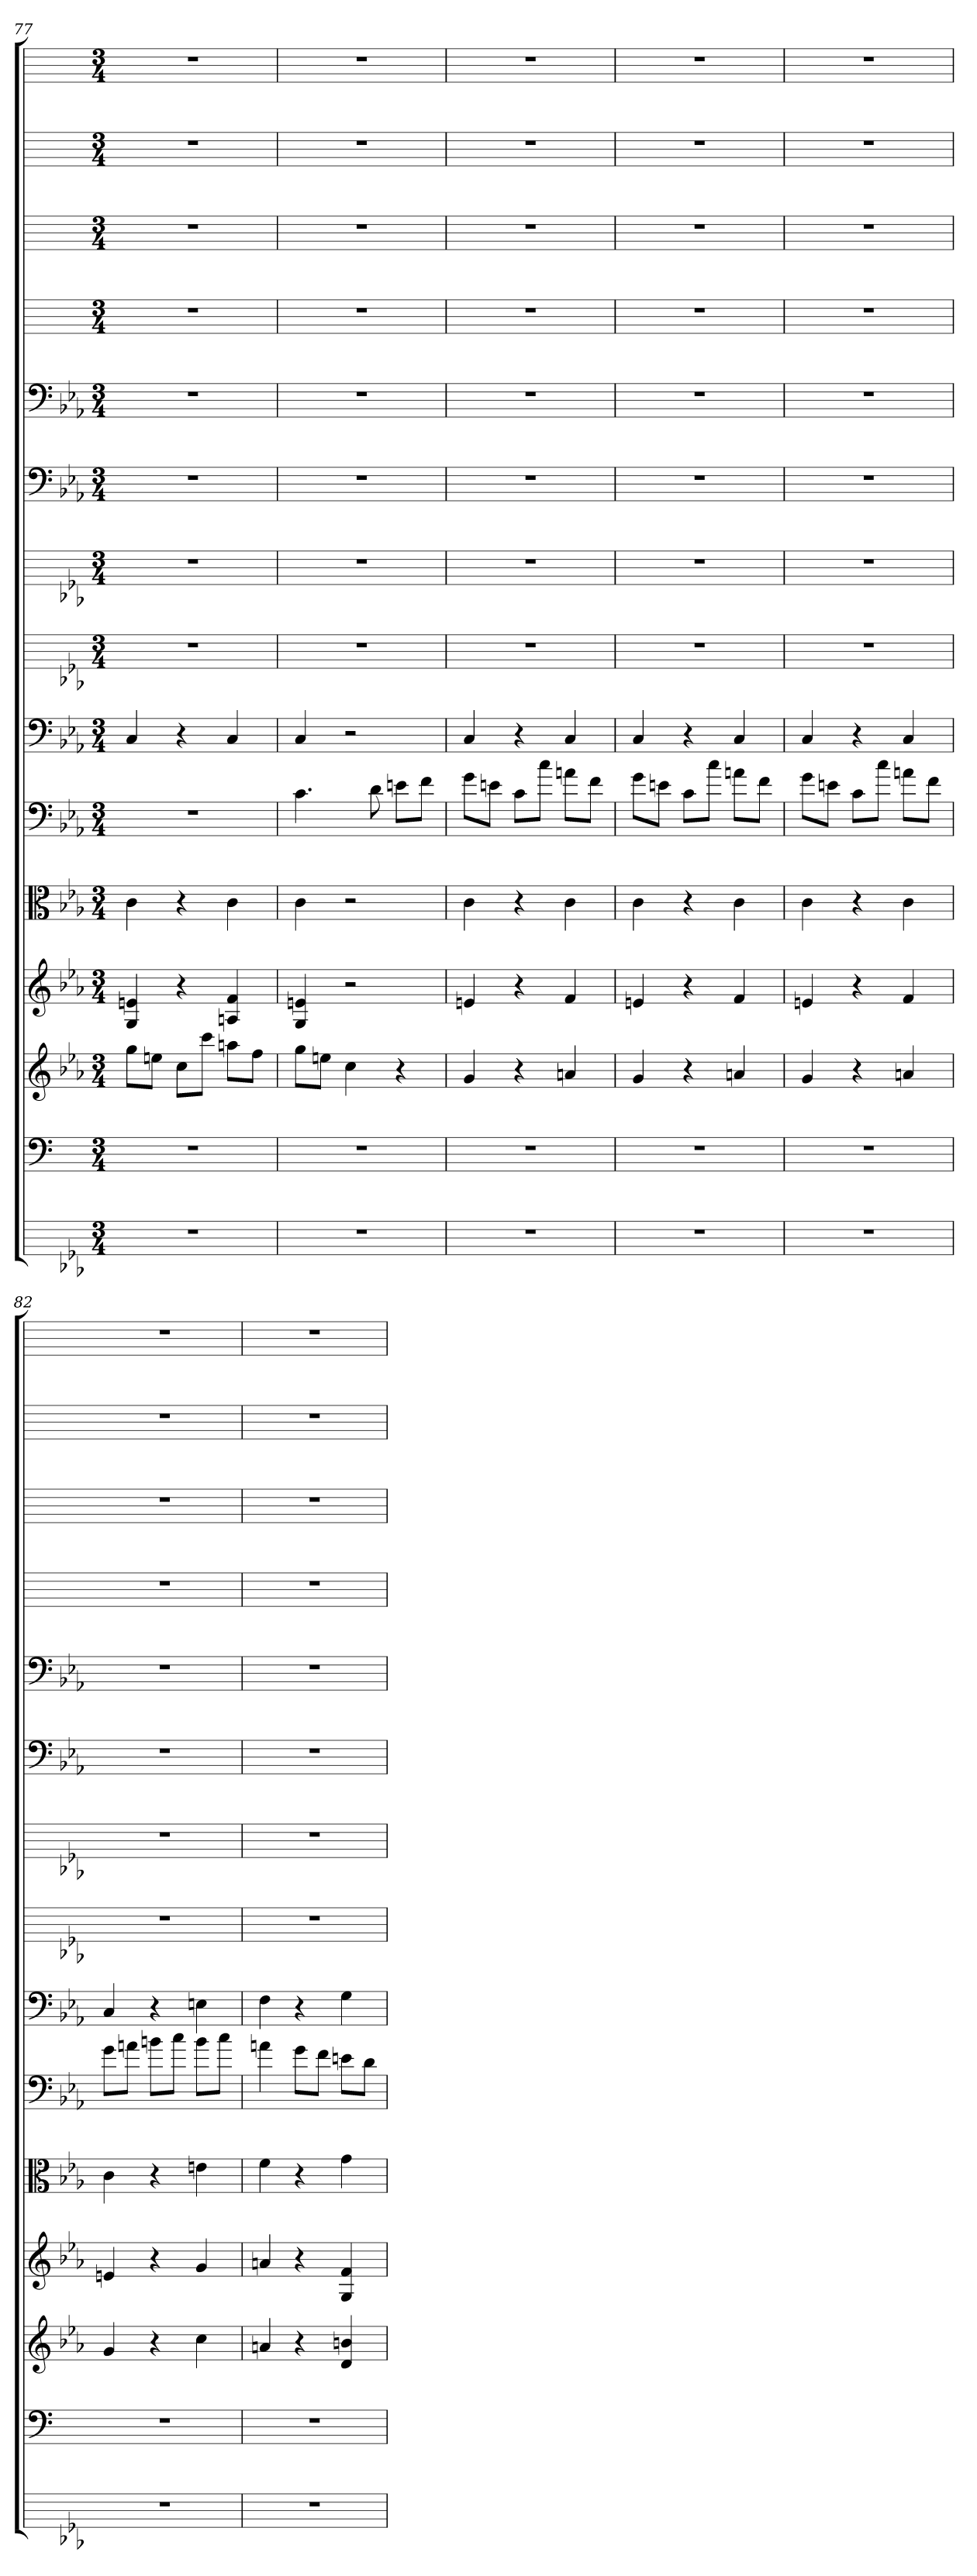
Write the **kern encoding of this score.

**kern	**kern	**kern	**kern	**kern	**kern	**kern	**kern	**kern	**kern	**kern	**kern	**kern	**kern	**kern
*part15	*part14	*part13	*part12	*part11	*part10	*part9	*part8	*part7	*part6	*part5	*part4	*part3	*part2	*part1
*staff15	*staff14	*staff13	*staff12	*staff11	*staff10	*staff9	*staff8	*staff7	*staff6	*staff5	*staff4	*staff3	*staff2	*staff1
*	*clefF4	*	*	*clefC3	*clefF4	*clefF4	*	*	*clefF4	*clefF4	*	*	*	*
*k[b-e-a-]	*k[]	*k[b-e-a-]	*k[b-e-a-]	*k[b-e-a-]	*k[b-e-a-]	*k[b-e-a-]	*k[b-e-a-]	*k[b-e-a-]	*k[b-e-a-]	*k[b-e-a-]	*k[]	*k[]	*k[]	*k[]
*M3/4	*M3/4	*M3/4	*M3/4	*M3/4	*M3/4	*M3/4	*M3/4	*M3/4	*M3/4	*M3/4	*M3/4	*M3/4	*M3/4	*M3/4
=77	=77	=77	=77	=77	=77	=77	=77	=77	=77	=77	=77	=77	=77	=77
2.r	2.r	8ggL	4G 4en	4c	2.r	4C	2.r	2.r	2.r	2.r	2.r	2.r	2.r	2.r
.	.	8eenJ	.	.	.	.	.	.	.	.	.	.	.	.
.	.	8ccL	4r	4r	.	4r	.	.	.	.	.	.	.	.
.	.	8cccJ	.	.	.	.	.	.	.	.	.	.	.	.
.	.	8aanL	4An 4f	4c	.	4C	.	.	.	.	.	.	.	.
.	.	8ffJ	.	.	.	.	.	.	.	.	.	.	.	.
=78	=78	=78	=78	=78	=78	=78	=78	=78	=78	=78	=78	=78	=78	=78
2.r	2.r	8ggL	4G 4en	4c	4.c	4C	2.r	2.r	2.r	2.r	2.r	2.r	2.r	2.r
.	.	8eenJ	.	.	.	.	.	.	.	.	.	.	.	.
.	.	4cc	2r	2r	.	2r	.	.	.	.	.	.	.	.
.	.	.	.	.	8d	.	.	.	.	.	.	.	.	.
.	.	4r	.	.	8en\L	.	.	.	.	.	.	.	.	.
.	.	.	.	.	8f\J	.	.	.	.	.	.	.	.	.
=79	=79	=79	=79	=79	=79	=79	=79	=79	=79	=79	=79	=79	=79	=79
2.r	2.r	4g	4en	4c	8g\L	4C	2.r	2.r	2.r	2.r	2.r	2.r	2.r	2.r
.	.	.	.	.	8en\J	.	.	.	.	.	.	.	.	.
.	.	4r	4r	4r	8c\L	4r	.	.	.	.	.	.	.	.
.	.	.	.	.	8cc\J	.	.	.	.	.	.	.	.	.
.	.	4an	4f	4c	8an\L	4C	.	.	.	.	.	.	.	.
.	.	.	.	.	8f\J	.	.	.	.	.	.	.	.	.
=80	=80	=80	=80	=80	=80	=80	=80	=80	=80	=80	=80	=80	=80	=80
2.r	2.r	4g	4en	4c	8g\L	4C	2.r	2.r	2.r	2.r	2.r	2.r	2.r	2.r
.	.	.	.	.	8en\J	.	.	.	.	.	.	.	.	.
.	.	4r	4r	4r	8c\L	4r	.	.	.	.	.	.	.	.
.	.	.	.	.	8cc\J	.	.	.	.	.	.	.	.	.
.	.	4an	4f	4c	8an\L	4C	.	.	.	.	.	.	.	.
.	.	.	.	.	8f\J	.	.	.	.	.	.	.	.	.
=81	=81	=81	=81	=81	=81	=81	=81	=81	=81	=81	=81	=81	=81	=81
2.r	2.r	4g	4en	4c	8g\L	4C	2.r	2.r	2.r	2.r	2.r	2.r	2.r	2.r
.	.	.	.	.	8en\J	.	.	.	.	.	.	.	.	.
.	.	4r	4r	4r	8c\L	4r	.	.	.	.	.	.	.	.
.	.	.	.	.	8cc\J	.	.	.	.	.	.	.	.	.
.	.	4an	4f	4c	8an\L	4C	.	.	.	.	.	.	.	.
.	.	.	.	.	8f\J	.	.	.	.	.	.	.	.	.
=82	=82	=82	=82	=82	=82	=82	=82	=82	=82	=82	=82	=82	=82	=82
2.r	2.r	4g	4en	4c	8g\L	4C	2.r	2.r	2.r	2.r	2.r	2.r	2.r	2.r
.	.	.	.	.	8an\J	.	.	.	.	.	.	.	.	.
.	.	4r	4r	4r	8bn\L	4r	.	.	.	.	.	.	.	.
.	.	.	.	.	8cc\J	.	.	.	.	.	.	.	.	.
.	.	4cc	4g	4en	8b\L	4En	.	.	.	.	.	.	.	.
.	.	.	.	.	8cc\J	.	.	.	.	.	.	.	.	.
=83	=83	=83	=83	=83	=83	=83	=83	=83	=83	=83	=83	=83	=83	=83
2.r	2.r	4an	4an	4f	4an	4F	2.r	2.r	2.r	2.r	2.r	2.r	2.r	2.r
.	.	4r	4r	4r	8g\L	4r	.	.	.	.	.	.	.	.
.	.	.	.	.	8f\J	.	.	.	.	.	.	.	.	.
.	.	4d 4bn	4G 4f	4g	8en\L	4G	.	.	.	.	.	.	.	.
.	.	.	.	.	8d\J	.	.	.	.	.	.	.	.	.
=	=	=	=	=	=	=	=	=	=	=	=	=	=	=
*-	*-	*-	*-	*-	*-	*-	*-	*-	*-	*-	*-	*-	*-	*-
